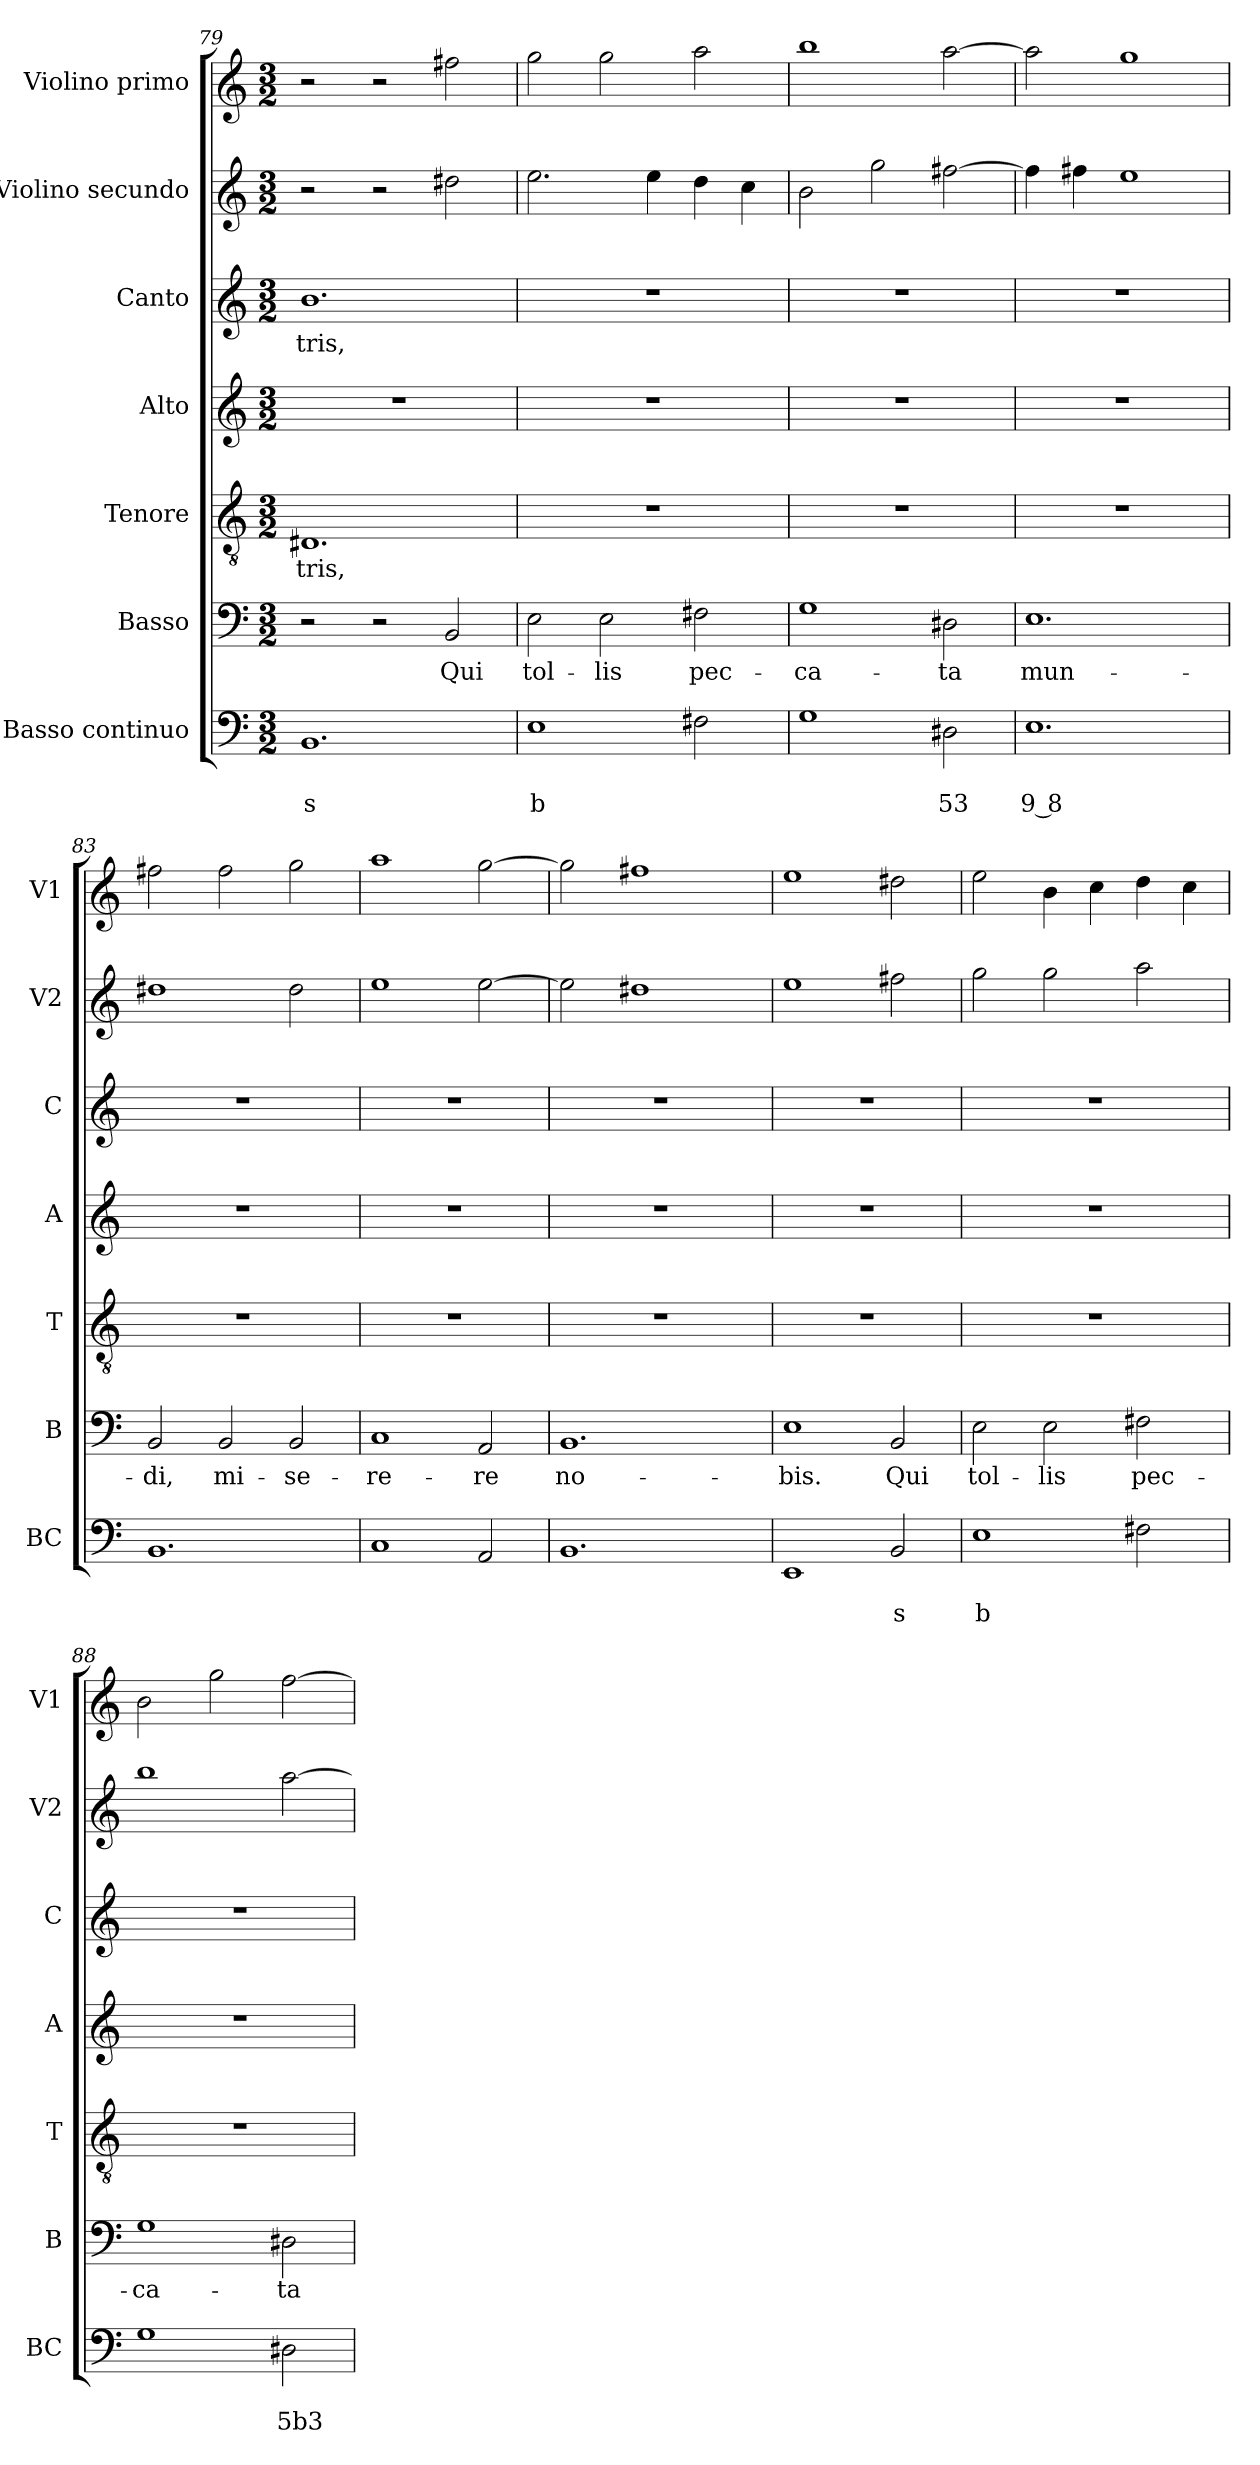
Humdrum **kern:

**kern	**text	**text	**kern	**text	**kern	**text	**kern	**kern	**text	**kern	**kern
*part7	*part7	*part7	*part6	*part6	*part5	*part5	*part4	*part3	*part3	*part2	*part1
*staff7	*staff7	*staff7	*staff6	*staff6	*staff5	*staff5	*staff4	*staff3	*staff3	*staff2	*staff1
*I"Basso continuo	*	*	*I"Basso	*	*I"Tenore	*	*I"Alto	*I"Canto	*	*I"Violino secundo	*I"Violino primo
*I'BC	*	*	*I'B	*	*I'T	*	*I'A	*I'C	*	*I'V2	*I'V1
*clefF4	*	*	*clefF4	*	*clefGv2	*	*clefG2	*clefG2	*	*clefG2	*clefG2
*k[]	*	*	*k[]	*	*k[]	*	*k[]	*k[]	*	*k[]	*k[]
*C:	*	*	*C:	*	*C:	*	*C:	*C:	*	*C:	*C:
*M3/2	*	*	*M3/2	*	*M3/2	*	*M3/2	*M3/2	*	*M3/2	*M3/2
=79	=79	=79	=79	=79	=79	=79	=79	=79	=79	=79	=79
!	!	!LO:LY:b	!	!	!	!LO:LY:b	!	!	!LO:LY:b	!	!
1.BB	.	s	2r	.	1.D#X	-tris,	1.r	1.b	-tris,	2r	2r
.	.	.	2r	.	.	.	.	.	.	2r	2r
!	!	!	!	!LO:LY:b	!	!	!	!	!	!	!
.	.	.	2BB/	Qui	.	.	.	.	.	2dd#X\	2ff#X\
=80	=80	=80	=80	=80	=80	=80	=80	=80	=80	=80	=80
!	!	!LO:LY:b	!	!LO:LY:b	!	!	!	!	!	!	!
1E	.	b	2E\	tol-	1.r	.	1.r	1.r	.	2.ee\	2gg\
!	!	!	!	!LO:LY:b	!	!	!	!	!	!	!
.	.	.	2E\	-lis	.	.	.	.	.	.	2gg\
.	.	.	.	.	.	.	.	.	.	4ee\	.
!	!	!	!	!LO:LY:b	!	!	!	!	!	!	!
2F#X\	.	.	2F#X\	pec-	.	.	.	.	.	4dd\	2aa\
.	.	.	.	.	.	.	.	.	.	4cc\	.
=81	=81	=81	=81	=81	=81	=81	=81	=81	=81	=81	=81
!	!	!	!	!LO:LY:b	!	!	!	!	!	!	!
1G	.	.	1G	-ca-	1.r	.	1.r	1.r	.	2b\	1bb
.	.	.	.	.	.	.	.	.	.	2gg\	.
!	!	!LO:LY:b	!	!LO:LY:b	!	!	!	!	!	!	!
2D#X\	.	53	2D#X\	-ta	.	.	.	.	.	[2ff#X\	[2aa\
!!LO:PB:g=z
=82	=82	=82	=82	=82	=82	=82	=82	=82	=82	=82	=82
!	!	!LO:LY:b	!	!LO:LY:b	!	!	!	!	!	!	!
1.E	.	9 8	1.E	mun-	1.r	.	1.r	1.r	.	4ff#\]	2aa\]
.	.	.	.	.	.	.	.	.	.	4ff#X\	.
.	.	.	.	.	.	.	.	.	.	1ee	1gg
=83	=83	=83	=83	=83	=83	=83	=83	=83	=83	=83	=83
*^	*	*	*	*	*	*	*	*	*	*	*
!	!	!	!	!	!LO:LY:b	!	!	!	!	!	!	!
1.BB	2ryy	.	.	2BB/	-di,	1.r	.	1.r	1.r	.	1dd#X	2ff#X\
!	!	!	!	!	!LO:LY:b	!	!	!	!	!	!	!
.	2ryy	.	.	2BB/	mi-	.	.	.	.	.	.	2ff#\
!	!	!	!	!	!LO:LY:b	!	!	!	!	!	!	!
.	2ryy	.	.	2BB/	-se-	.	.	.	.	.	2dd#\	2gg\
=84	=84	=84	=84	=84	=84	=84	=84	=84	=84	=84	=84	=84
!	!	!	!	!	!LO:LY:b	!	!	!	!	!	!	!
*v	*v	*	*	*	*	*	*	*	*	*	*	*
1C	.	.	1C	-re-	1.r	.	1.r	1.r	.	1ee	1aa
!	!	!	!	!LO:LY:b	!	!	!	!	!	!	!
2AA/	.	.	2AA/	-re	.	.	.	.	.	[2ee\	[2gg\
=85	=85	=85	=85	=85	=85	=85	=85	=85	=85	=85	=85
*^	*	*	*	*	*	*	*	*	*	*	*
!	!	!	!	!	!LO:LY:b	!	!	!	!	!	!	!
1.BB	2ryy	.	.	1.BB	no-	1.r	.	1.r	1.r	.	2ee\]	2gg\]
.	2ryy	.	.	.	.	.	.	.	.	.	1dd#X	1ff#X
.	2ryy	.	.	.	.	.	.	.	.	.	.	.
=86	=86	=86	=86	=86	=86	=86	=86	=86	=86	=86	=86	=86
!	!	!	!	!	!LO:LY:b	!	!	!	!	!	!	!
*v	*v	*	*	*	*	*	*	*	*	*	*	*
1EE	.	.	1E	-bis.	1.r	.	1.r	1.r	.	1ee	1ee
!	!	!LO:LY:b	!	!LO:LY:b	!	!	!	!	!	!	!
2BB/	.	s	2BB/	Qui	.	.	.	.	.	2ff#X\	2dd#X\
=87	=87	=87	=87	=87	=87	=87	=87	=87	=87	=87	=87
!	!	!LO:LY:b	!	!LO:LY:b	!	!	!	!	!	!	!
1E	.	b	2E\	tol-	1.r	.	1.r	1.r	.	2gg\	2ee\
!	!	!	!	!LO:LY:b	!	!	!	!	!	!	!
.	.	.	2E\	-lis	.	.	.	.	.	2gg\	4b\
.	.	.	.	.	.	.	.	.	.	.	4cc\
!	!	!	!	!LO:LY:b	!	!	!	!	!	!	!
2F#X\	.	.	2F#X\	pec-	.	.	.	.	.	2aa\	4dd\
.	.	.	.	.	.	.	.	.	.	.	4cc\
=88	=88	=88	=88	=88	=88	=88	=88	=88	=88	=88	=88
!	!	!	!	!LO:LY:b	!	!	!	!	!	!	!
1G	.	.	1G	-ca-	1.r	.	1.r	1.r	.	1bb	2b\
.	.	.	.	.	.	.	.	.	.	.	2gg\
!	!	!LO:LY:b	!	!LO:LY:b	!	!	!	!	!	!	!
2D#X\	.	5b3	2D#X\	-ta	.	.	.	.	.	[2aa\	[2ff\
=	=	=	=	=	=	=	=	=	=	=	=
*-	*-	*-	*-	*-	*-	*-	*-	*-	*-	*-	*-
